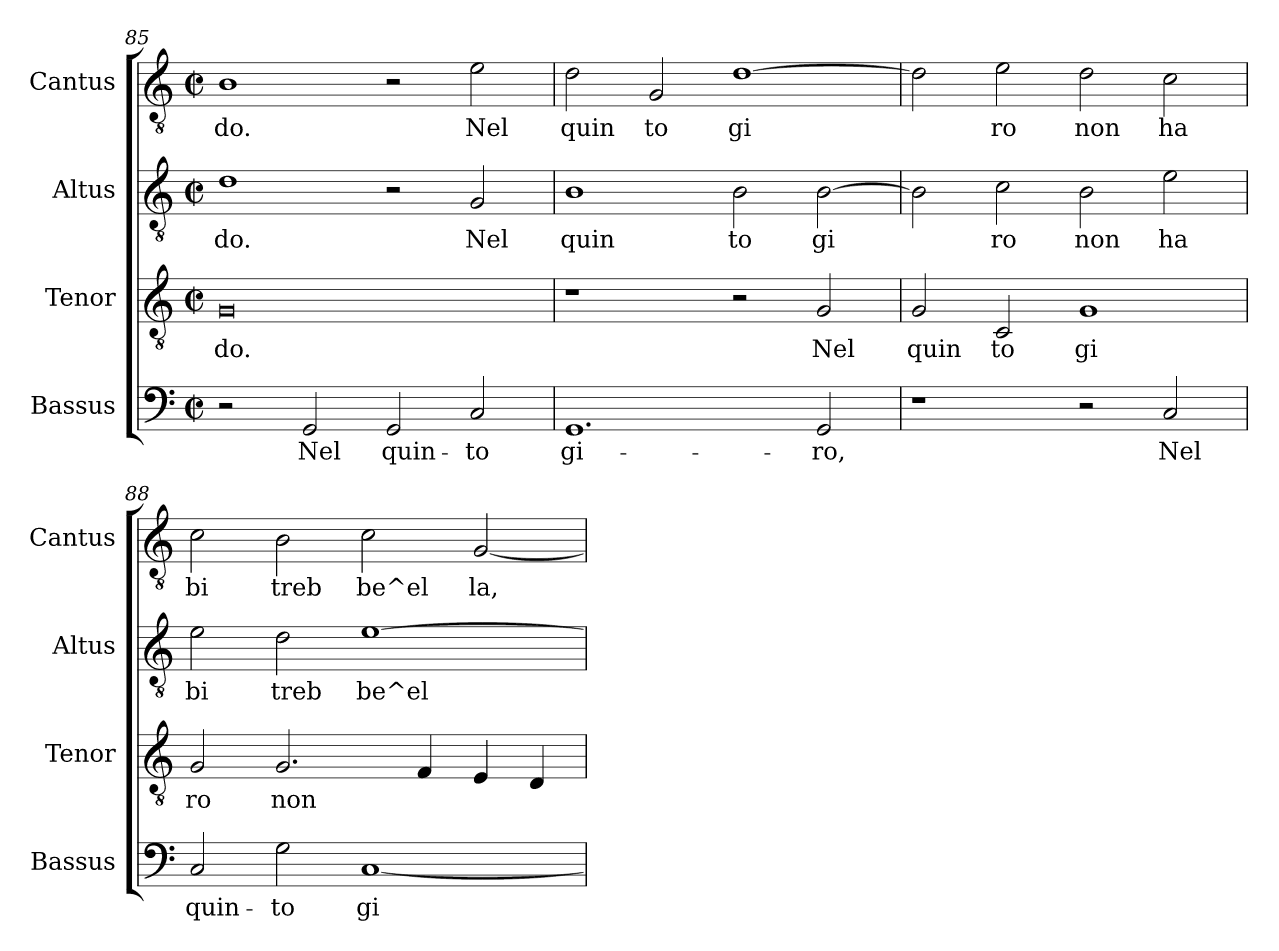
**kern	**text	**kern	**text	**kern	**text	**kern	**text
*part4	*part4	*part3	*part3	*part2	*part2	*part1	*part1
*staff4	*staff4	*staff3	*staff3	*staff2	*staff2	*staff1	*staff1
*I"Bassus	*	*I"Tenor	*	*I"Altus	*	*I"Cantus	*
*I'Bassus	*	*I'Tenor	*	*I'Altus	*	*I'Cantus	*
*clefF4	*	*clefGv2	*	*clefGv2	*	*clefGv2	*
*k[]	*	*k[]	*	*k[]	*	*k[]	*
*C:	*	*C:	*	*C:	*	*C:	*
*M2/2	*	*M2/2	*	*M2/2	*	*M2/2	*
*met(c|)	*	*met(c|)	*	*met(c|)	*	*met(c|)	*
=85	=85	=85	=85	=85	=85	=85	=85
!	!	!	!LO:LY:b:cj	!	!LO:LY:b:cj	!	!LO:LY:a:cj
2r	.	0G	do.	1d	do.	1B	do.
!	!LO:LY:b:cj	!	!	!	!	!	!
2GG/	Nel	.	.	.	.	.	.
!	!LO:LY:b:cj	!	!	!	!	!	!
2GG/	quin-	.	.	2r	.	2r	.
!	!LO:LY:b:cj	!	!	!	!LO:LY:b:cj	!	!LO:LY:a:cj
2C/	-to	.	.	2G/	Nel	2e\	Nel
=86	=86	=86	=86	=86	=86	=86	=86
!	!LO:LY:b:cj	!	!	!	!LO:LY:b:cj	!	!LO:LY:b:cj
1.GG	gi-	1r	.	1B	quin	2d\	quin
!	!	!	!	!	!	!	!LO:LY:b:cj
.	.	.	.	.	.	2G/	to
!	!	!	!	!	!LO:LY:b:cj	!	!LO:LY:b:cj
.	.	2r	.	2B\	to	[<1d	gi
!	!LO:LY:b:cj	!	!LO:LY:b:cj	!	!LO:LY:b:cj	!	!
2GG/	-ro,	2G/	Nel	[<2B\	gi	.	.
!!LO:LB:g=z
=87	=87	=87	=87	=87	=87	=87	=87
!	!	!	!LO:LY:b:cj	!	!LO:LY:b:cj	!	!LO:LY:b:cj
1r	.	2G/	quin	2B\]	.	2d\]	.
!	!	!	!LO:LY:b:cj	!	!LO:LY:b:cj	!	!LO:LY:b:cj
.	.	2C/	to	2c\	ro	2e\	ro
!	!	!	!LO:LY:b:cj	!	!LO:LY:b:cj	!	!LO:LY:b:cj
2r	.	1G	gi	2B\	non	2d\	non
!	!LO:LY:b:cj	!	!	!	!LO:LY:b:cj	!	!LO:LY:b:cj
2C/	Nel	.	.	2e\	ha	2c\	ha
=88	=88	=88	=88	=88	=88	=88	=88
!	!LO:LY:b:cj	!	!LO:LY:b:cj	!	!LO:LY:b:cj	!	!LO:LY:b:cj
2C/	quin-	2G/	ro	2e\	bi	2c\	bi
!	!LO:LY:b:cj	!	!LO:LY:b:cj	!	!LO:LY:b:cj	!	!LO:LY:b:cj
2G\	-to	2.G/	non	2d\	treb	2B\	treb
!	!LO:LY:b:cj	!	!	!	!LO:LY:b:cj	!	!LO:LY:b:cj
[<1C	gi-	.	.	[>1e	be^el	2c\	be^el
!	!	!	!LO:LY:b:cj	!	!	!	!
.	.	4F/	.	.	.	.	.
!	!	!	!LO:LY:b:cj	!	!	!	!LO:LY:b:cj
.	.	4E/	.	.	.	[<2G/	la,
!	!	!	!LO:LY:b:cj	!	!	!	!
.	.	4D/	.	.	.	.	.
=	=	=	=	=	=	=	=
*-	*-	*-	*-	*-	*-	*-	*-
